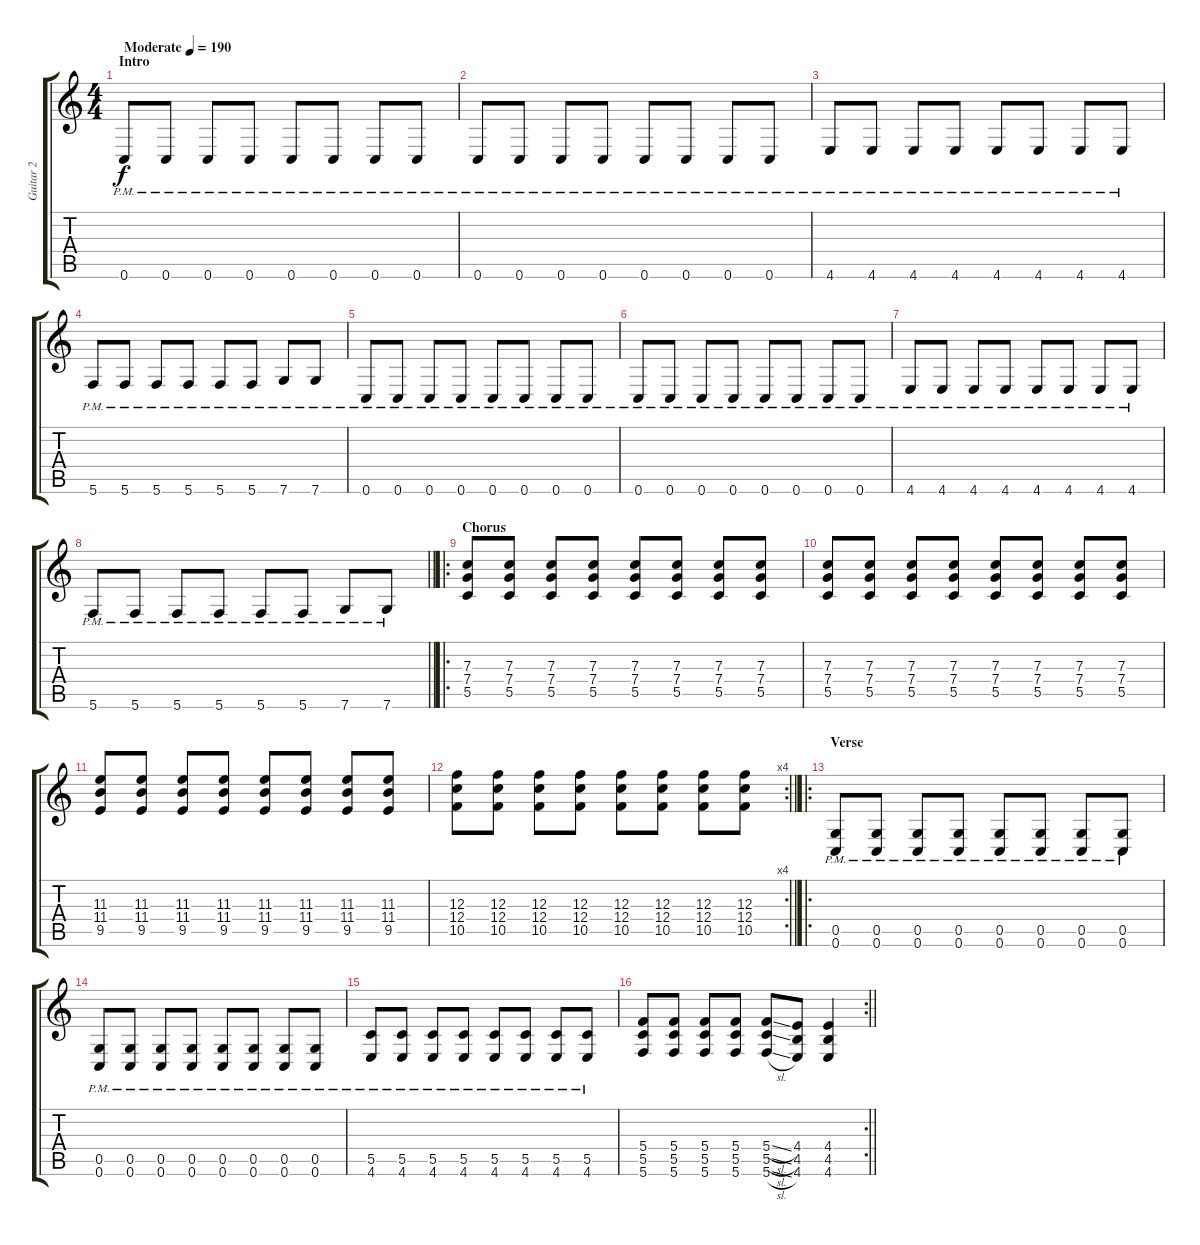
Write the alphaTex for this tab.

\track ("Guitar 2" "Guitar 2") {instrument distortionguitar}
\staff {score tabs}
\tuning (D4 A3 F3 C3 G2 C2) {hide}
\ts (4 4)
\section ("" "Intro")
\tempo (190 "Moderate")
\clef g2
\ks c
0.6{pm}.8{dy f instrument distortionguitar} 0.6{pm}.8 0.6{pm}.8 0.6{pm}.8 0.6{pm}.8 0.6{pm}.8 0.6{pm}.8 0.6{pm}.8 |
0.6{pm}.8 0.6{pm}.8 0.6{pm}.8 0.6{pm}.8 0.6{pm}.8 0.6{pm}.8 0.6{pm}.8 0.6{pm}.8 |
4.6{pm}.8 4.6{pm}.8 4.6{pm}.8 4.6{pm}.8 4.6{pm}.8 4.6{pm}.8 4.6{pm}.8 4.6{pm}.8 |
5.6{pm}.8 5.6{pm}.8 5.6{pm}.8 5.6{pm}.8 5.6{pm}.8 5.6{pm}.8 7.6{pm}.8 7.6{pm}.8 |
0.6{pm}.8 0.6{pm}.8 0.6{pm}.8 0.6{pm}.8 0.6{pm}.8 0.6{pm}.8 0.6{pm}.8 0.6{pm}.8 |
0.6{pm}.8 0.6{pm}.8 0.6{pm}.8 0.6{pm}.8 0.6{pm}.8 0.6{pm}.8 0.6{pm}.8 0.6{pm}.8 |
4.6{pm}.8 4.6{pm}.8 4.6{pm}.8 4.6{pm}.8 4.6{pm}.8 4.6{pm}.8 4.6{pm}.8 4.6{pm}.8 |
\barLineRight lightlight
5.6{pm}.8 5.6{pm}.8 5.6{pm}.8 5.6{pm}.8 5.6{pm}.8 5.6{pm}.8 7.6{pm}.8 7.6{pm}.8 |
\ro
\section ("" "Chorus")
(7.3 7.4 5.5).8 (7.3 7.4 5.5).8 (7.3 7.4 5.5).8 (7.3 7.4 5.5).8 (7.3 7.4 5.5).8 (7.3 7.4 5.5).8 (7.3 7.4 5.5).8 (7.3 7.4 5.5).8 |
(7.3 7.4 5.5).8 (7.3 7.4 5.5).8 (7.3 7.4 5.5).8 (7.3 7.4 5.5).8 (7.3 7.4 5.5).8 (7.3 7.4 5.5).8 (7.3 7.4 5.5).8 (7.3 7.4 5.5).8 |
(11.3 11.4 9.5).8 (11.3 11.4 9.5).8 (11.3 11.4 9.5).8 (11.3 11.4 9.5).8 (11.3 11.4 9.5).8 (11.3 11.4 9.5).8 (11.3 11.4 9.5).8 (11.3 11.4 9.5).8 |
\rc 4
\barLineRight lightlight
(12.3 12.4 10.5).8 (12.3 12.4 10.5).8 (12.3 12.4 10.5).8 (12.3 12.4 10.5).8 (12.3 12.4 10.5).8 (12.3 12.4 10.5).8 (12.3 12.4 10.5).8 (12.3 12.4 10.5).8 |
\ro
\section ("" "Verse")
(0.5{pm} 0.6{pm}).8 (0.5{pm} 0.6{pm}).8 (0.5{pm} 0.6{pm}).8 (0.5{pm} 0.6{pm}).8 (0.5{pm} 0.6{pm}).8 (0.5{pm} 0.6{pm}).8 (0.5{pm} 0.6{pm}).8 (0.5{pm} 0.6{pm}).8 |
(0.5{pm} 0.6{pm}).8 (0.5{pm} 0.6{pm}).8 (0.5{pm} 0.6{pm}).8 (0.5{pm} 0.6{pm}).8 (0.5{pm} 0.6{pm}).8 (0.5{pm} 0.6{pm}).8 (0.5{pm} 0.6{pm}).8 (0.5{pm} 0.6{pm}).8 |
(5.5{pm} 4.6{pm}).8 (5.5{pm} 4.6{pm}).8 (5.5{pm} 4.6{pm}).8 (5.5{pm} 4.6{pm}).8 (5.5{pm} 4.6{pm}).8 (5.5{pm} 4.6{pm}).8 (5.5{pm} 4.6{pm}).8 (5.5{pm} 4.6{pm}).8 |
\rc 2
\barLineRight lightlight
(5.4 5.5 5.6).8 (5.4 5.5 5.6).8 (5.4 5.5 5.6).8 (5.4 5.5 5.6).8 (5.4{sl} 5.5{sl} 5.6{sl}).8 (4.4 4.5 4.6).8 (4.4 4.5 4.6).4
